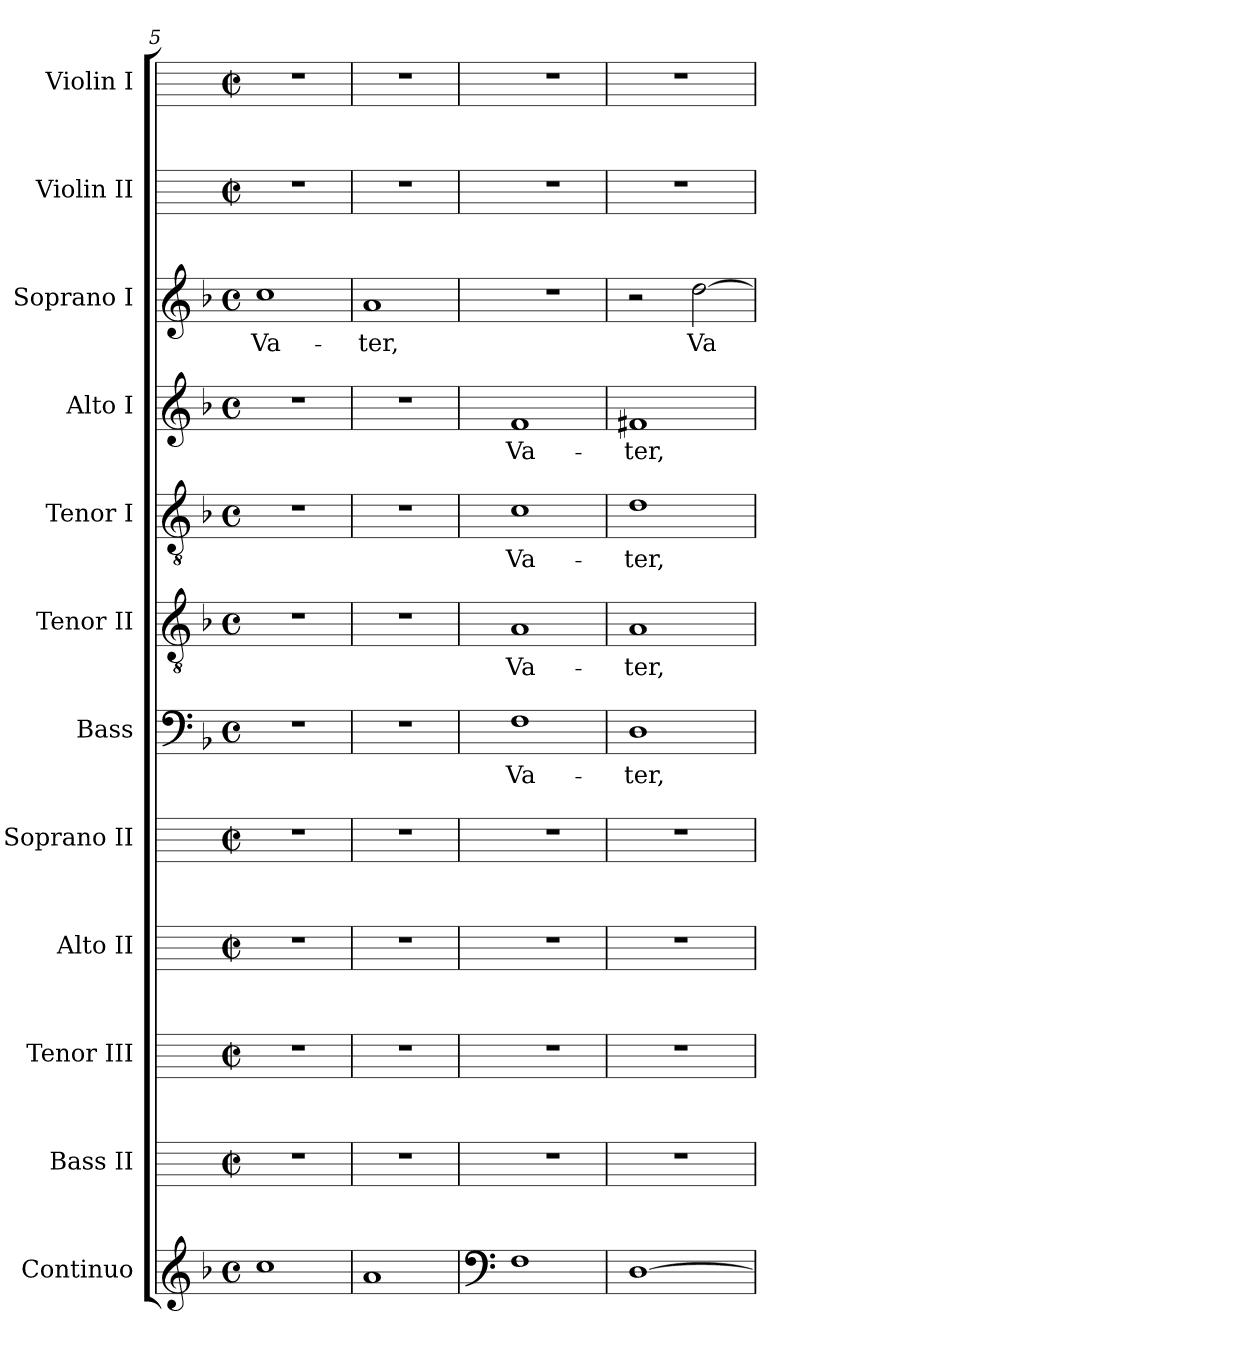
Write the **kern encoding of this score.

**kern	**kern	**kern	**kern	**kern	**kern	**text	**kern	**text	**kern	**text	**kern	**text	**kern	**text	**kern	**kern
*part12	*part11	*part10	*part9	*part8	*part7	*part7	*part6	*part6	*part5	*part5	*part4	*part4	*part3	*part3	*part2	*part1
*staff12	*staff11	*staff10	*staff9	*staff8	*staff7	*staff7	*staff6	*staff6	*staff5	*staff5	*staff4	*staff4	*staff3	*staff3	*staff2	*staff1
*I"Continuo	*I"Bass II	*I"Tenor III	*I"Alto II	*I"Soprano II	*I"Bass	*	*I"Tenor II	*	*I"Tenor I	*	*I"Alto I	*	*I"Soprano I	*	*I"Violin II	*I"Violin I
*	*I'B II	*I'T III	*I'A II	*I'S II	*I'B	*	*I'T II	*	*I'T I	*	*I'A I	*	*I'S I	*	*I'Vn II	*I'Vn I
*clefG2	*	*	*	*	*clefF4	*	*clefGv2	*	*clefGv2	*	*clefG2	*	*clefG2	*	*	*
*	*ITrd4c7	*ITrd4c7	*ITrd4c7	*ITrd4c7	*	*	*	*	*	*	*	*	*	*	*	*
*k[b-]	*	*	*	*	*k[b-]	*	*k[b-]	*	*k[b-]	*	*k[b-]	*	*k[b-]	*	*	*
*F:	*	*	*	*	*F:	*	*F:	*	*F:	*	*F:	*	*F:	*	*	*
*M4/4	*M2/2	*M2/2	*M2/2	*M2/2	*M4/4	*	*M4/4	*	*M4/4	*	*M4/4	*	*M4/4	*	*M2/2	*M2/2
*met(c)	*met(c|)	*met(c|)	*met(c|)	*met(c|)	*met(c)	*	*met(c)	*	*met(c)	*	*met(c)	*	*met(c)	*	*met(c|)	*met(c|)
=5	=5	=5	=5	=5	=5	=5	=5	=5	=5	=5	=5	=5	=5	=5	=5	=5
!	!	!	!	!	!	!	!	!	!	!	!	!	!	!LO:LY:b	!	!
1cc	1r	1r	1r	1r	1r	.	1r	.	1r	.	1r	.	1cc	Va-	1r	1r
=6	=6	=6	=6	=6	=6	=6	=6	=6	=6	=6	=6	=6	=6	=6	=6	=6
!	!	!	!	!	!	!	!	!	!	!	!	!	!	!LO:LY:b	!	!
1a	1r	1r	1r	1r	1r	.	1r	.	1r	.	1r	.	1a	-ter,	1r	1r
=7	=7	=7	=7	=7	=7	=7	=7	=7	=7	=7	=7	=7	=7	=7	=7	=7
*clefF4	*	*	*	*	*	*	*	*	*	*	*	*	*	*	*	*
!	!	!	!	!	!	!LO:LY:b	!	!LO:LY:b	!	!LO:LY:b	!	!LO:LY:b	!	!	!	!
1F	1r	1r	1r	1r	1F	Va-	1A	Va-	1c	Va-	1f	Va-	1r	.	1r	1r
=8	=8	=8	=8	=8	=8	=8	=8	=8	=8	=8	=8	=8	=8	=8	=8	=8
!	!	!	!	!	!	!LO:LY:b	!	!LO:LY:b	!	!LO:LY:b	!	!LO:LY:b	!	!	!	!
[1D	1r	1r	1r	1r	1D	-ter,	1A	-ter,	1d	-ter,	1f#X	-ter,	2r	.	1r	1r
!	!	!	!	!	!	!	!	!	!	!	!	!	!	!LO:LY:b	!	!
.	.	.	.	.	.	.	.	.	.	.	.	.	[2dd	Va-	.	.
=	=	=	=	=	=	=	=	=	=	=	=	=	=	=	=	=
*-	*-	*-	*-	*-	*-	*-	*-	*-	*-	*-	*-	*-	*-	*-	*-	*-
